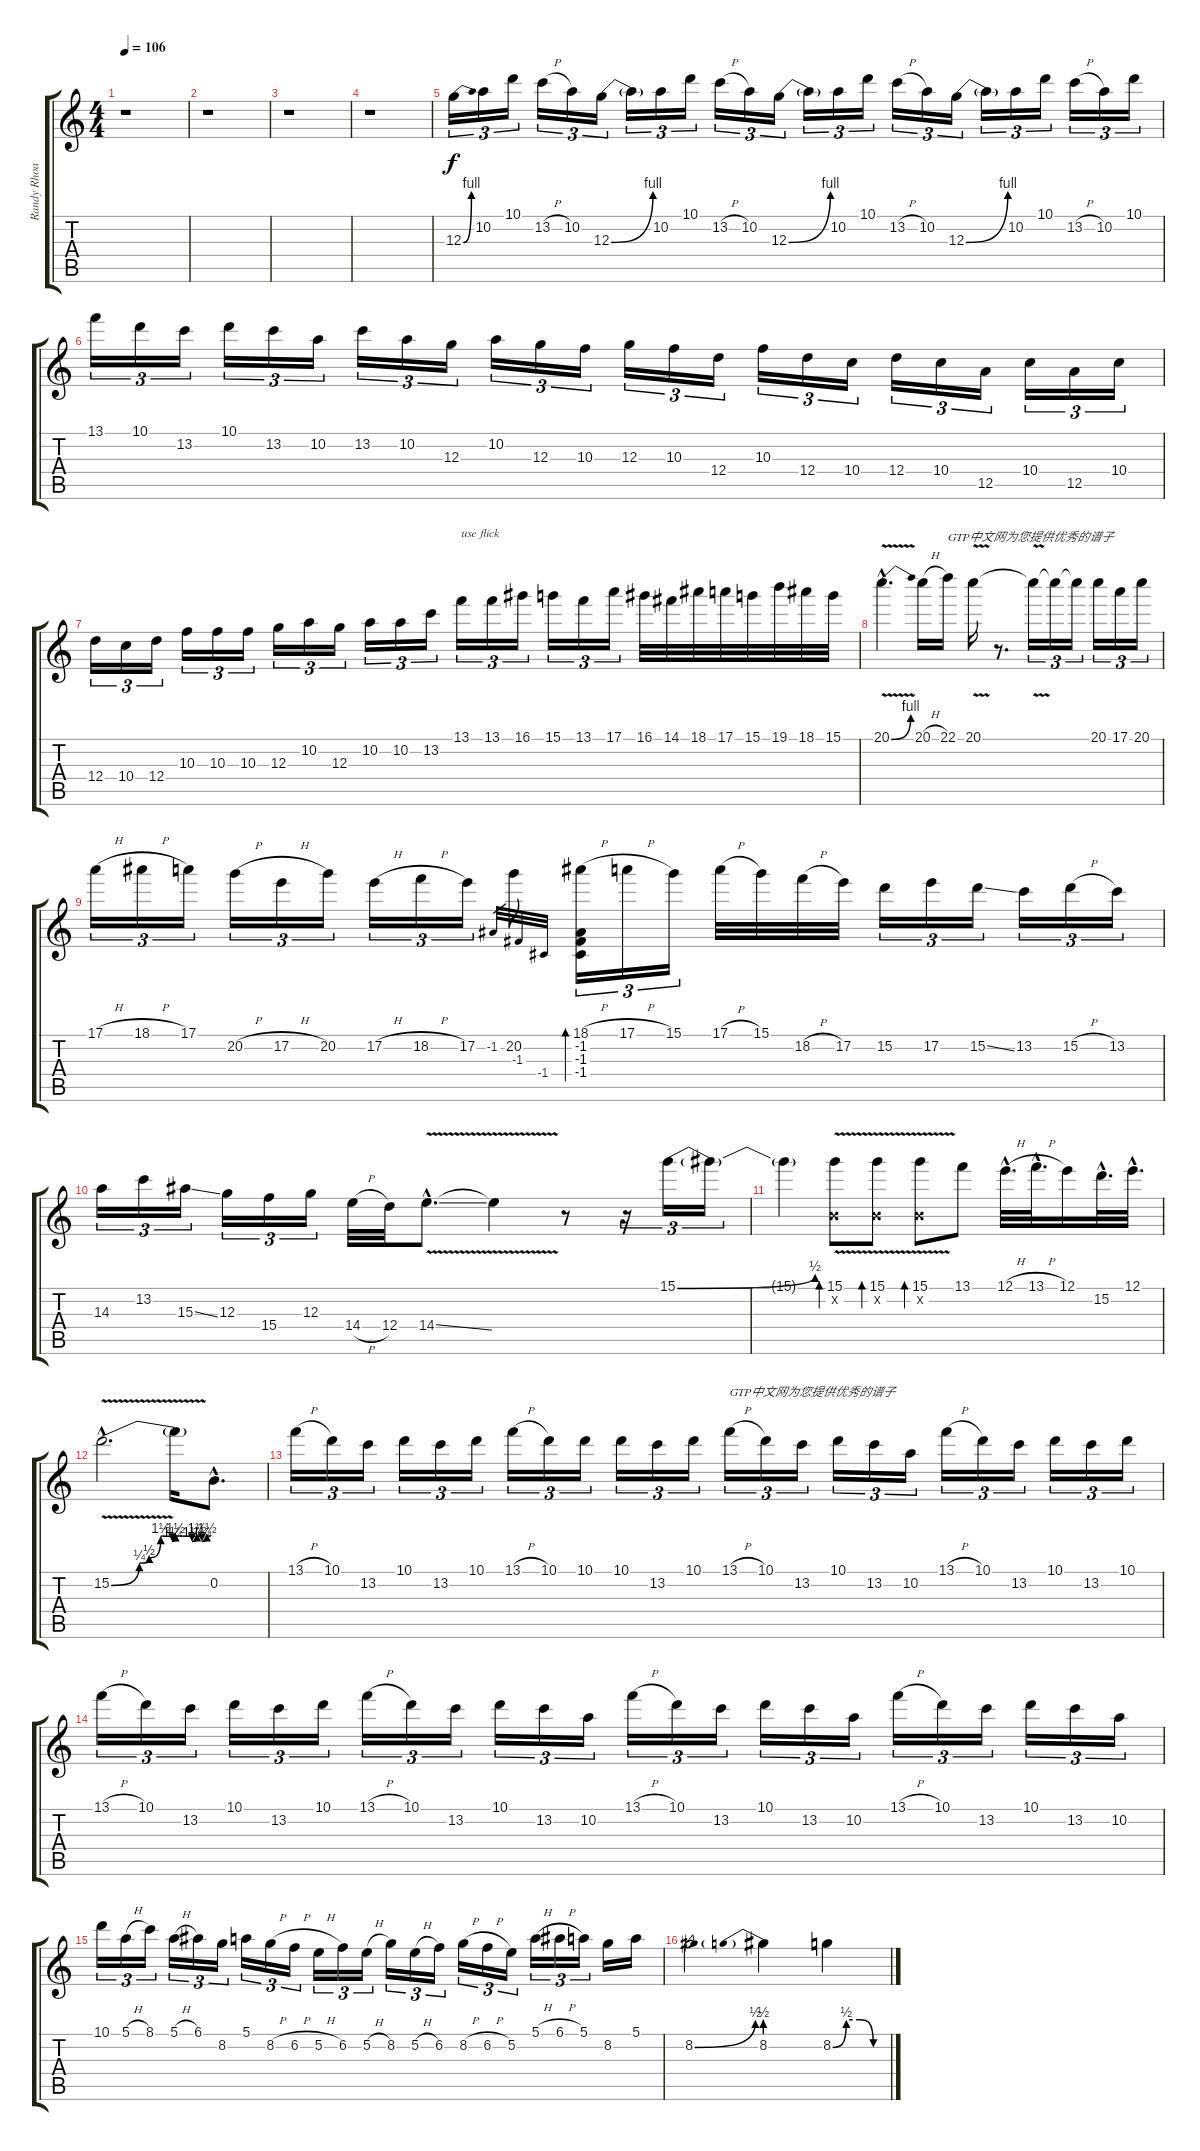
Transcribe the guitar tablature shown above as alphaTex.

\track ("Randy Rhoads (Solo)" "Randy Rhoa") {instrument distortionguitar}
\staff {score tabs}
\tuning (E4 B3 G3 D3 A2 E2) {hide}
\ts (4 4)
\tempo 106
\clef g2
\ks c
r.1{dy f} |
r.1 |
r.1 |
r.1 |
12.3{be (bend 0 0 60 4)}.16{tu (3 2)} 10.2.16{tu (3 2)} 10.1.16{tu (3 2)} 13.2{h}.16{tu (3 2)} 10.2.16{tu (3 2)} 12.3{be (bend 0 0 60 4)}.16{tu (3 2)} 12.3{t}.16{tu (3 2)} 10.2.16{tu (3 2)} 10.1.16{tu (3 2)} 13.2{h}.16{tu (3 2)} 10.2.16{tu (3 2)} 12.3{be (bend 0 0 60 4)}.16{tu (3 2)} 12.3{t}.16{tu (3 2)} 10.2.16{tu (3 2)} 10.1.16{tu (3 2)} 13.2{h}.16{tu (3 2)} 10.2.16{tu (3 2)} 12.3{be (bend 0 0 60 4)}.16{tu (3 2)} 12.3{t}.16{tu (3 2)} 10.2.16{tu (3 2)} 10.1.16{tu (3 2)} 13.2{h}.16{tu (3 2)} 10.2.16{tu (3 2)} 10.1.16{tu (3 2)} |
13.1.16{tu (3 2)} 10.1.16{tu (3 2)} 13.2.16{tu (3 2)} 10.1.16{tu (3 2)} 13.2.16{tu (3 2)} 10.2.16{tu (3 2)} 13.2.16{tu (3 2)} 10.2.16{tu (3 2)} 12.3.16{tu (3 2)} 10.2.16{tu (3 2)} 12.3.16{tu (3 2)} 10.3.16{tu (3 2)} 12.3.16{tu (3 2)} 10.3.16{tu (3 2)} 12.4.16{tu (3 2)} 10.3.16{tu (3 2)} 12.4.16{tu (3 2)} 10.4.16{tu (3 2)} 12.4.16{tu (3 2)} 10.4.16{tu (3 2)} 12.5.16{tu (3 2)} 10.4.16{tu (3 2)} 12.5.16{tu (3 2)} 10.4.16{tu (3 2)} |
12.4.16{tu (3 2)} 10.4.16{tu (3 2)} 12.4.16{tu (3 2)} 10.3.16{tu (3 2)} 10.3.16{tu (3 2)} 10.3.16{tu (3 2)} 12.3.16{tu (3 2)} 10.2.16{tu (3 2)} 12.3.16{tu (3 2)} 10.2.16{tu (3 2)} 10.2.16{tu (3 2)} 13.2.16{tu (3 2)} 13.1.16{tu (3 2) txt "use flick"} 13.1.16{tu (3 2)} 16.1.16{tu (3 2)} 15.1.16{tu (3 2)} 13.1.16{tu (3 2)} 17.1.16{tu (3 2)} 16.1.32 14.1.32 18.1.32 17.1.32 15.1.32 19.1.32 18.1.32 15.1.32 |
20.1{be (bend 0 0 60 4) v hac}.4{d} 20.1{h}.16 22.1.16{txt "GTP中文网为您提供优秀的谱子"} 20.1{v}.16 r.8{d} 20.1{t}.16{tu (3 2)} 20.1{t}.16{tu (3 2)} 20.1{t}.16{tu (3 2)} 20.1.16{tu (3 2)} 17.1.16{tu (3 2)} 20.1.16{tu (3 2)} |
17.1{h}.16{tu (3 2)} 18.1{h}.16{tu (3 2)} 17.1.16{tu (3 2)} 20.2{h}.16{tu (3 2)} 17.2{h}.16{tu (3 2)} 20.2.16{tu (3 2)} 17.2{h}.16{tu (3 2)} 18.2{h}.16{tu (3 2)} 17.2.16{tu (3 2)} 20.2.8 -1.2.32{gr} -1.3.32{gr} -1.4.32{gr} (18.1{h} -1.2 -1.3 -1.4).16{tu (3 2) bd 30} 17.1{h}.16{tu (3 2)} 15.1.16{tu (3 2)} 17.1{h}.32 15.1.32 18.2{h}.32 17.2.32 15.2.16{tu (3 2)} 17.2.16{tu (3 2)} 15.2{ss}.16{tu (3 2)} 13.2.16{tu (3 2)} 15.2{h}.16{tu (3 2)} 13.2.16{tu (3 2)} |
14.3.16{tu (3 2)} 13.2.16{tu (3 2)} 15.3{ss}.16{tu (3 2)} 12.3.16{tu (3 2)} 15.4.16{tu (3 2)} 12.3.16{tu (3 2)} 14.4{h}.32 12.4.32 14.4{v ss hac}.8{d} 14.4{t}.4 r.8 r.16{tu (3 2)} 15.1{be (bend 0 0 60 2)}.16{tu (3 2)} 15.1{t}.16{tu (3 2)} |
15.1{t}.4 (15.1{v} 0.2{v x}).8{bd 240} (15.1{v} 0.2{v x}).8{bd 240} (15.1{v} 0.2{v x}).8{bd 240} 13.1.8 12.1{h hac}.32{d} 13.1{h hac}.32{d} 12.1.16 15.2{hac}.32{d} 12.1{hac}.32{d} |
15.2{be (custom 0 0 17 1 23 2 30 6 34 6 37 5 39 6 41 6 45 6 47 6 49 5 52 6 55 5 58 6 60 6) v hac}.2{d} 15.2{t}.16 0.2{hac}.8{d} |
13.1{h}.16{tu (3 2)} 10.1.16{tu (3 2)} 13.2.16{tu (3 2)} 10.1.16{tu (3 2)} 13.2.16{tu (3 2)} 10.1.16{tu (3 2)} 13.1{h}.16{tu (3 2)} 10.1.16{tu (3 2)} 10.1.16{tu (3 2)} 10.1.16{tu (3 2)} 13.2.16{tu (3 2)} 10.1.16{tu (3 2)} 13.1{h}.16{tu (3 2) txt "GTP中文网为您提供优秀的谱子"} 10.1.16{tu (3 2)} 13.2.16{tu (3 2)} 10.1.16{tu (3 2)} 13.2.16{tu (3 2)} 10.2.16{tu (3 2)} 13.1{h}.16{tu (3 2)} 10.1.16{tu (3 2)} 13.2.16{tu (3 2)} 10.1.16{tu (3 2)} 13.2.16{tu (3 2)} 10.1.16{tu (3 2)} |
13.1{h}.16{tu (3 2)} 10.1.16{tu (3 2)} 13.2.16{tu (3 2)} 10.1.16{tu (3 2)} 13.2.16{tu (3 2)} 10.1.16{tu (3 2)} 13.1{h}.16{tu (3 2)} 10.1.16{tu (3 2)} 13.2.16{tu (3 2)} 10.1.16{tu (3 2)} 13.2.16{tu (3 2)} 10.2.16{tu (3 2)} 13.1{h}.16{tu (3 2)} 10.1.16{tu (3 2)} 13.2.16{tu (3 2)} 10.1.16{tu (3 2)} 13.2.16{tu (3 2)} 10.2.16{tu (3 2)} 13.1{h}.16{tu (3 2)} 10.1.16{tu (3 2)} 13.2.16{tu (3 2)} 10.1.16{tu (3 2)} 13.2.16{tu (3 2)} 10.2.16{tu (3 2)} |
10.1.16{tu (3 2)} 5.1{h}.16{tu (3 2)} 8.1.16{tu (3 2)} 5.1{h}.16{tu (3 2)} 6.1.16{tu (3 2)} 8.2.16{tu (3 2)} 5.1.16{tu (3 2)} 8.2{h}.16{tu (3 2)} 6.2{h}.16{tu (3 2)} 5.2{h}.16{tu (3 2)} 6.2.16{tu (3 2)} 5.2{h}.16{tu (3 2)} 8.2.16{tu (3 2)} 5.2{h}.16{tu (3 2)} 6.2.16{tu (3 2)} 8.2{h}.16{tu (3 2)} 6.2{h}.16{tu (3 2)} 5.2.16{tu (3 2)} 5.1{h}.16{tu (3 2)} 6.1{h}.16{tu (3 2)} 5.1.16{tu (3 2)} 8.2.16 5.1.16 |
8.2{be (bend 0 0 60 2)}.2 8.2{be (prebend 0 2 60 2)}.4 8.2{be (custom 0 0 15 2 30 2 45 0 60 0)}.4
